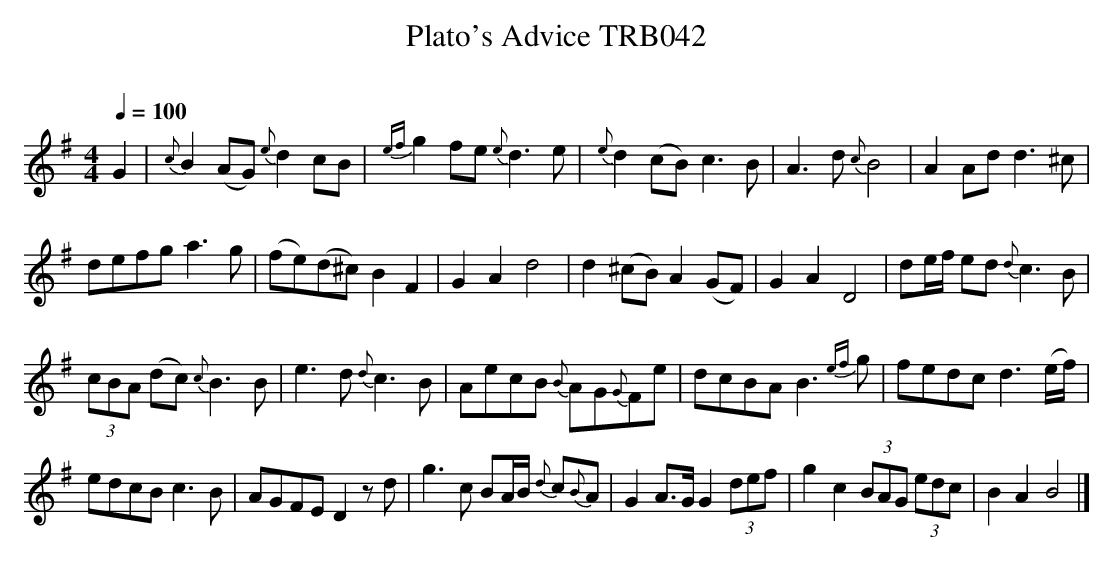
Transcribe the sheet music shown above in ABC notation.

X:1
T:Plato's Advice TRB042
Q:1/4=100
L:1/8
M:4/4
O:
K:G
G2 | {c}B2 (AG) {e}d2 cB | {ef}g2 fe {e}d3 e | {e}d2 (cB) c3 B | A3 d {c}B4 | A2 Ad d3 ^c |
defg a3 g | (fe)(d^c) B2 F2 |G2 A2 d4 | d2 (^cB) A2 (GF) | G2 A2 D4 | de/f/ ed {d}c3 B |
(3cBA (dc) {c}B3 B | e3 d {d}c3 B | AecB {B}AG{G}Fe |dcBA B3 {ef}g | fedc d3 (e/f/) |
edcB c3 B | AGFE D2 z d | g3 c BA/B/ {d}c{B}A | G2 A>G G2 (3def | g2 c2 (3BAG (3edc | B2 A2 B4 |]
